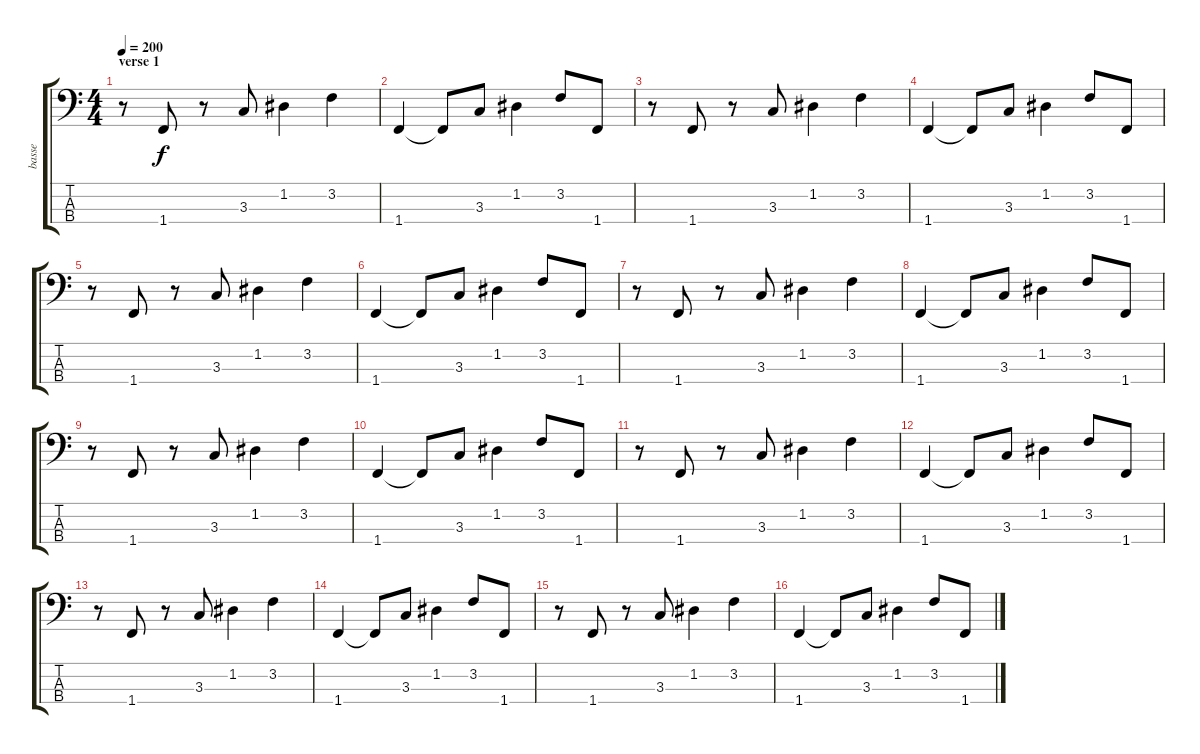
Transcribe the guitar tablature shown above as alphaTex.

\track ("basse" "basse") {instrument fretlessbass}
\staff {score tabs}
\tuning (G2 D2 A1 E1) {hide}
\ts (4 4)
\section ("" "verse 1")
\tempo 200
\clef f4
\ks c
r.8{dy f} 1.4.8 r.8 3.3.8 1.2.4 3.2.4 |
1.4.4 1.4{t}.8 3.3.8 1.2.4 3.2.8 1.4.8 |
r.8 1.4.8 r.8 3.3.8 1.2.4 3.2.4 |
1.4.4 1.4{t}.8 3.3.8 1.2.4 3.2.8 1.4.8 |
r.8 1.4.8 r.8 3.3.8 1.2.4 3.2.4 |
1.4.4 1.4{t}.8 3.3.8 1.2.4 3.2.8 1.4.8 |
r.8 1.4.8 r.8 3.3.8 1.2.4 3.2.4 |
1.4.4 1.4{t}.8 3.3.8 1.2.4 3.2.8 1.4.8 |
r.8 1.4.8 r.8 3.3.8 1.2.4 3.2.4 |
1.4.4 1.4{t}.8 3.3.8 1.2.4 3.2.8 1.4.8 |
r.8 1.4.8 r.8 3.3.8 1.2.4 3.2.4 |
1.4.4 1.4{t}.8 3.3.8 1.2.4 3.2.8 1.4.8 |
r.8 1.4.8 r.8 3.3.8 1.2.4 3.2.4 |
1.4.4 1.4{t}.8 3.3.8 1.2.4 3.2.8 1.4.8 |
r.8 1.4.8 r.8 3.3.8 1.2.4 3.2.4 |
1.4.4 1.4{t}.8 3.3.8 1.2.4 3.2.8 1.4.8
